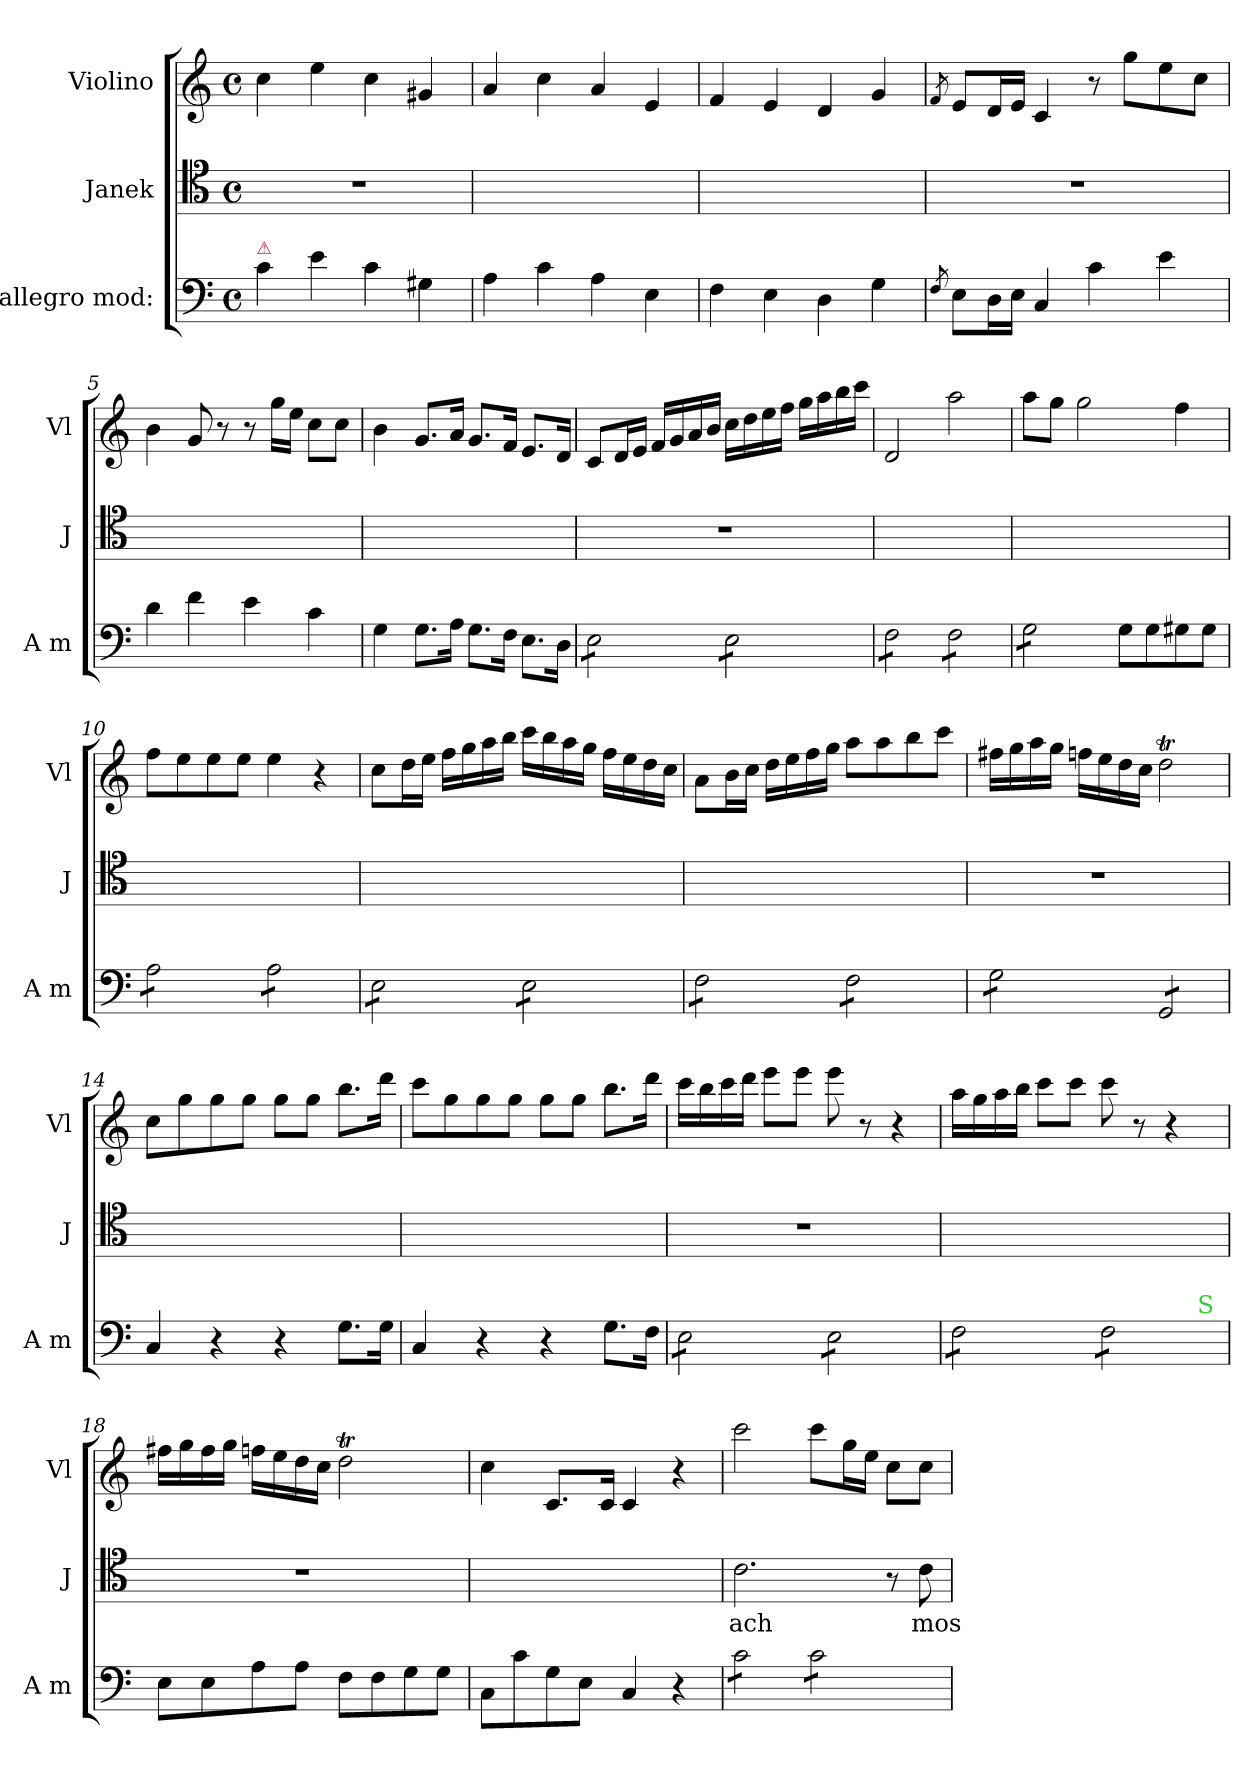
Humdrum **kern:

**kern	**kern	**text	**kern
*part3	*part2	*part2	*part1
*staff3	*staff2	*staff2	*staff1
*I"allegro mod:	*I"Janek	*	*I"Violino
*I'A m	*I'J	*	*I'Vl
*clefF4	*clefC4	*	*clefG2
*k[]	*k[]	*	*k[]
*C:	*C:	*	*C:
*M4/4	*M4/4	*	*M4/4
*met(c)	*met(c)	*	*met(c)
=1	=1	=1	=1
!LO:TX:a:color=crimson:t=⚠	!	!	!
4c\	1r	.	4cc\
4e\	.	.	4ee\
4c\	.	.	4cc\
4G#X\	.	.	4g#X/
=2	=2	=2	=2
4A\	1ryy	.	4a/
4c\	.	.	4cc\
4A\	.	.	4a/
4E\	.	.	4e/
=3	=3	=3	=3
4F\	1ryy	.	4f/
4E\	.	.	4e/
4D\	.	.	4d/
4G\	.	.	4g/
=4	=4	=4	=4
8qF/	.	.	8qf/
8E\L	1r	.	8e/L
16D\L	.	.	16d/L
16E\JJ	.	.	16e/JJ
4C/	.	.	4c/
4c\	.	.	8r
.	.	.	8gg\L
4e\	.	.	8ee\
.	.	.	8cc\J
=5	=5	=5	=5
4d\	1ryy	.	4b\
4f\	.	.	8g/
.	.	.	8r
4e\	.	.	8r
.	.	.	16gg\LL
.	.	.	16ee\JJ
4c\	.	.	8cc\L
.	.	.	8cc\J
=6	=6	=6	=6
4G\	1ryy	.	4b\
8.G\L	.	.	8.g/L
16A\Jk	.	.	16a/Jk
8.G\L	.	.	8.g/L
16F\Jk	.	.	16f/Jk
8.E\L	.	.	8.e/L
16D\Jk	.	.	16d/Jk
=7	=7	=7	=7
*tremolo	*	*	*
8E\L	1r	.	8c/L
8E\	.	.	16d/L
.	.	.	16e/JJ
8E\	.	.	16f/LL
.	.	.	16g/
8E\J	.	.	16a/
.	.	.	16b/JJ
8E\L	.	.	16cc\LL
.	.	.	16dd\
8E\	.	.	16ee\
.	.	.	16ff\JJ
8E\	.	.	16gg\LL
.	.	.	16aa\
8E\J	.	.	16bb\
.	.	.	16ccc\JJ
=8	=8	=8	=8
8F\L	1ryy	.	2d/
8F\	.	.	.
8F\	.	.	.
8F\J	.	.	.
8F\L	.	.	2aa\
8F\	.	.	.
8F\	.	.	.
8F\J	.	.	.
=9	=9	=9	=9
8G\L	1ryy	.	8aa\L
8G\	.	.	8gg\J
8G\	.	.	2gg\
8G\J	.	.	.
*Xtremolo	*	*	*
8G\L	.	.	.
8G\	.	.	.
8G#X\	.	.	4ff\
8G#\J	.	.	.
=10	=10	=10	=10
*tremolo	*	*	*
8A\L	1ryy	.	8ff\L
8A\	.	.	8ee\
8A\	.	.	8ee\
8A\J	.	.	8ee\J
8A\L	.	.	4ee\
8A\	.	.	.
8A\	.	.	4r
8A\J	.	.	.
=11	=11	=11	=11
8E\L	1ryy	.	8cc\L
8E\	.	.	16dd\L
.	.	.	16ee\JJ
8E\	.	.	16ff\LL
.	.	.	16gg\
8E\J	.	.	16aa\
.	.	.	16bb\JJ
8E\L	.	.	16ccc\LL
.	.	.	16bb\
8E\	.	.	16aa\
.	.	.	16gg\JJ
8E\	.	.	16ff\LL
.	.	.	16ee\
8E\J	.	.	16dd\
.	.	.	16cc\JJ
=12	=12	=12	=12
8F\L	1ryy	.	8a\L
8F\	.	.	16b\L
.	.	.	16cc\JJ
8F\	.	.	16dd\LL
.	.	.	16ee\
8F\J	.	.	16ff\
.	.	.	16gg\JJ
8F\L	.	.	8aa\L
8F\	.	.	8aa\
8F\	.	.	8bb\
8F\J	.	.	8ccc\J
=13	=13	=13	=13
8G\L	1r	.	16ff#X\LL
.	.	.	16gg\
8G\	.	.	16aa\
.	.	.	16gg\JJ
8G\	.	.	16ffn\LL
.	.	.	16ee\
8G\J	.	.	16dd\
.	.	.	16cc\JJ
8GG/L	.	.	2ddT\
8GG/	.	.	.
8GG/	.	.	.
8GG/J	.	.	.
*Xtremolo	*	*	*
=14	=14	=14	=14
4C/	1ryy	.	8cc\L
.	.	.	8gg\
4r	.	.	8gg\
.	.	.	8gg\J
4r	.	.	8gg\L
.	.	.	8gg\J
8.G\L	.	.	8.bb\L
16G\Jk	.	.	16ddd\Jk
=15	=15	=15	=15
4C/	1ryy	.	8ccc\L
.	.	.	8gg\
4r	.	.	8gg\
.	.	.	8gg\J
4r	.	.	8gg\L
.	.	.	8gg\J
8.G\L	.	.	8.bb\L
16F\Jk	.	.	16ddd\Jk
=16	=16	=16	=16
*tremolo	*	*	*
8E\L	1r	.	16ccc\LL
.	.	.	16bb\
8E\	.	.	16ccc\
.	.	.	16ddd\JJ
8E\	.	.	8eee\L
8E\J	.	.	8eee\J
8E\L	.	.	8eee\
8E\	.	.	8r
8E\	.	.	4r
8E\J	.	.	.
=17	=17	=17	=17
*^	*	*	*
8F\L	2..ryy	1ryy	.	16aa\LL
.	.	.	.	16gg\
8F\	.	.	.	16aa\
.	.	.	.	16bb\JJ
8F\	.	.	.	8ccc\L
8F\J	.	.	.	8ccc\J
8F\L	.	.	.	8ccc\
8F\	.	.	.	8r
8F\	.	.	.	4r
!	!LO:TX:a:color=limegreen:t=S	!	!	!
8F\J	8ryy	.	.	.
*Xtremolo	*	*	*	*
*v	*v	*	*	*
=18	=18	=18	=18
8E\L	1r	.	16ff#X\LL
.	.	.	16gg\
8E\	.	.	16ff#\
.	.	.	16gg\JJ
8A\	.	.	16ffn\LL
.	.	.	16ee\
8A\J	.	.	16dd\
.	.	.	16cc\JJ
8F\L	.	.	2ddT\
8F\	.	.	.
8G\	.	.	.
8G\J	.	.	.
=19	=19	=19	=19
8C\L	1ryy	.	4cc\
8c\	.	.	.
8G\	.	.	8.c/L
8E\J	.	.	.
.	.	.	16c/Jk
4C/	.	.	4c/
4r	.	.	4r
=20	=20	=20	=20
*tremolo	*	*	*
8c\L	2.c\	ach	2ccc\
8c\	.	.	.
8c\	.	.	.
8c\J	.	.	.
8c\L	.	.	8ccc\L
8c\	.	.	16gg\L
.	.	.	16ee\JJ
8c\	8r	.	8cc\L
8c\J	8c\	mos-	8cc\J
*Xtremolo	*	*	*
=	=	=	=
*-	*-	*-	*-
